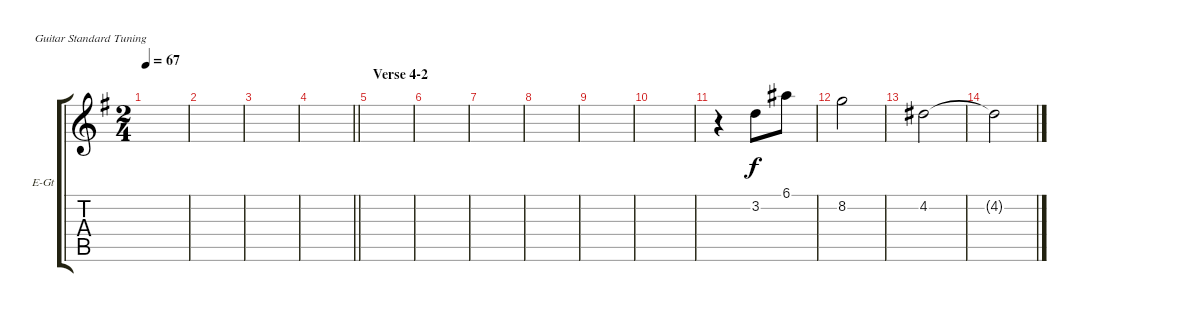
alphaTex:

\bracketExtendMode groupsimilarinstruments
\firstSystemTrackNameOrientation horizontal
\otherSystemsTrackNameOrientation horizontal
\track ("back vocal 2 (Artur Potemkin)" "E-Gt") {instrument electricguitarclean}
\staff {score tabs}
\tuning (E4 B3 G3 D3 A2 E2)
\ts (2 4)
\tempo 67
\clef g2
\scale
0.333333
\ks eminor
|
\scale
0.333333 |
\scale
0.333333 |
\scale
0.333333
\barLineRight lightlight
|
\section ("" "Verse 4-2")
\scale
0.333333 |
\scale
0.333333 |
\scale
0.333333 |
\scale
0.333333 |
\scale
0.333333 |
\scale
0.333333 |
\scale
0.333333 r.4 3.2.8 6.1.8 |
\scale
0.333333 8.2.2 |
\scale
0.333333 4.2.2 |
\scale
0.333333 4.2{t}.2 |
\scale
0.333333 |
\scale
0.333333
